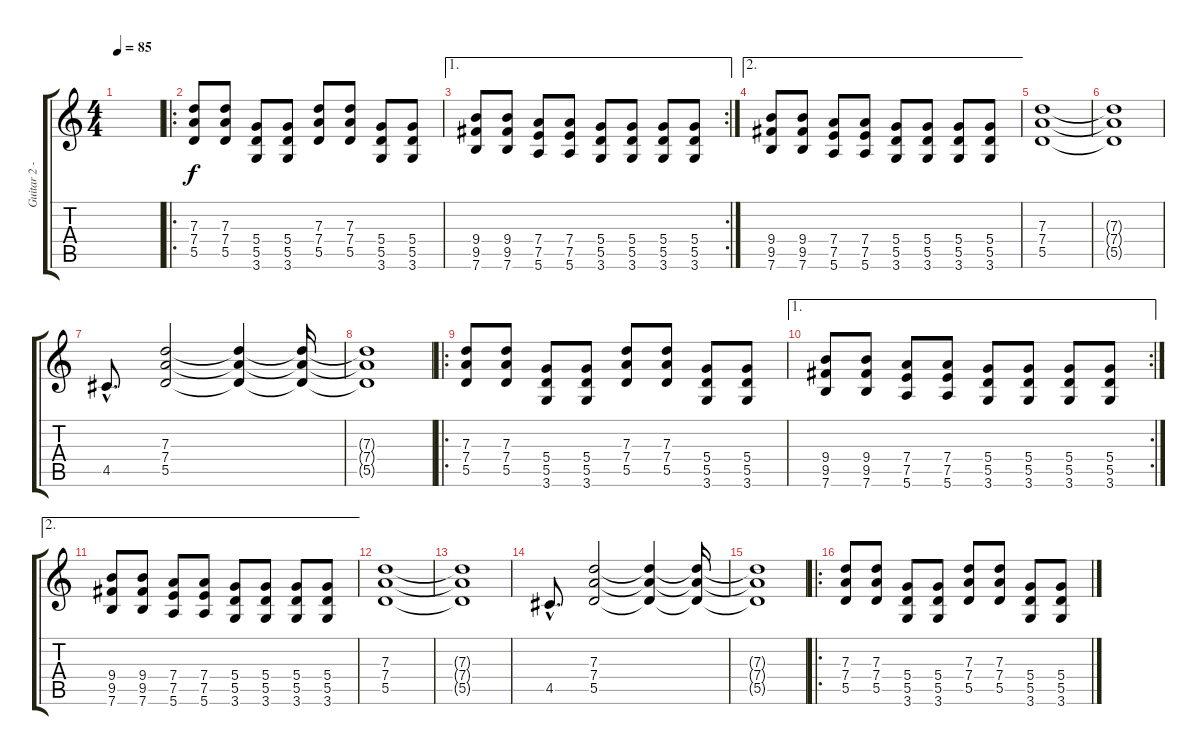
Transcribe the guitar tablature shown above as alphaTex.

\track ("Guitar 2 - Mathias" "Guitar 2 -") {instrument overdrivenguitar}
\staff {score tabs}
\tuning (E4 B3 G3 D3 A2 E2) {hide}
\ts (4 4)
\tempo 85
\clef g2
\ks c
|
\ro
(7.3 7.4 5.5).8 (7.3 7.4 5.5).8 (5.4 5.5 3.6).8 (5.4 5.5 3.6).8 (7.3 7.4 5.5).8 (7.3 7.4 5.5).8 (5.4 5.5 3.6).8 (5.4 5.5 3.6).8 |
\ae 1
\rc 2
(9.4 9.5 7.6).8 (9.4 9.5 7.6).8 (7.4 7.5 5.6).8 (7.4 7.5 5.6).8 (5.4 5.5 3.6).8 (5.4 5.5 3.6).8 (5.4 5.5 3.6).8 (5.4 5.5 3.6).8 |
\ae 2
(9.4 9.5 7.6).8 (9.4 9.5 7.6).8 (7.4 7.5 5.6).8 (7.4 7.5 5.6).8 (5.4 5.5 3.6).8 (5.4 5.5 3.6).8 (5.4 5.5 3.6).8 (5.4 5.5 3.6).8 |
(7.3 7.4 5.5).1 |
(7.3{t} 7.4{t} 5.5{t}).1 |
4.5{hac}.8{d} (7.3 7.4 5.5).2 (7.3{t} 7.4{t} 5.5{t}).4 (7.3{t} 7.4{t} 5.5{t}).16 |
(7.3{t} 7.4{t} 5.5{t}).1 |
\ro
(7.3 7.4 5.5).8 (7.3 7.4 5.5).8 (5.4 5.5 3.6).8 (5.4 5.5 3.6).8 (7.3 7.4 5.5).8 (7.3 7.4 5.5).8 (5.4 5.5 3.6).8 (5.4 5.5 3.6).8 |
\ae 1
\rc 2
(9.4 9.5 7.6).8 (9.4 9.5 7.6).8 (7.4 7.5 5.6).8 (7.4 7.5 5.6).8 (5.4 5.5 3.6).8 (5.4 5.5 3.6).8 (5.4 5.5 3.6).8 (5.4 5.5 3.6).8 |
\ae 2
(9.4 9.5 7.6).8 (9.4 9.5 7.6).8 (7.4 7.5 5.6).8 (7.4 7.5 5.6).8 (5.4 5.5 3.6).8 (5.4 5.5 3.6).8 (5.4 5.5 3.6).8 (5.4 5.5 3.6).8 |
(7.3 7.4 5.5).1 |
(7.3{t} 7.4{t} 5.5{t}).1 |
4.5{hac}.8{d} (7.3 7.4 5.5).2 (7.3{t} 7.4{t} 5.5{t}).4 (7.3{t} 7.4{t} 5.5{t}).16 |
(7.3{t} 7.4{t} 5.5{t}).1 |
\ro
(7.3 7.4 5.5).8 (7.3 7.4 5.5).8 (5.4 5.5 3.6).8 (5.4 5.5 3.6).8 (7.3 7.4 5.5).8 (7.3 7.4 5.5).8 (5.4 5.5 3.6).8 (5.4 5.5 3.6).8
